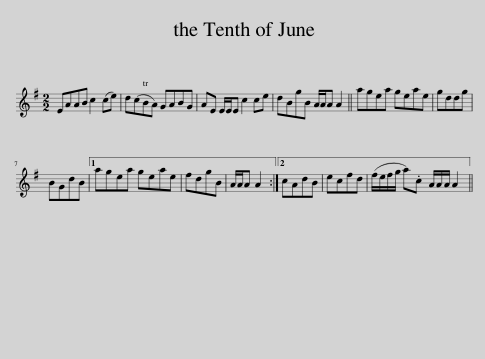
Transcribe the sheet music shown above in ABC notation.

X:1
L:1/8
M:2/2
I:linebreak $
K:G
V:1 treble
V:1
 EAAB c2 (ce) | d(cBA) GABG | AE E/E/E c2 ce | dBgB A/A/A A2 || agea geae | %5
 gddg |$ BGdB |1 agea geae | fdgB | A/A/A A2 :|2 %10
 cAdB | ecfd | (f/e/f/g/ a).c A/A/A/ A2 || %13
